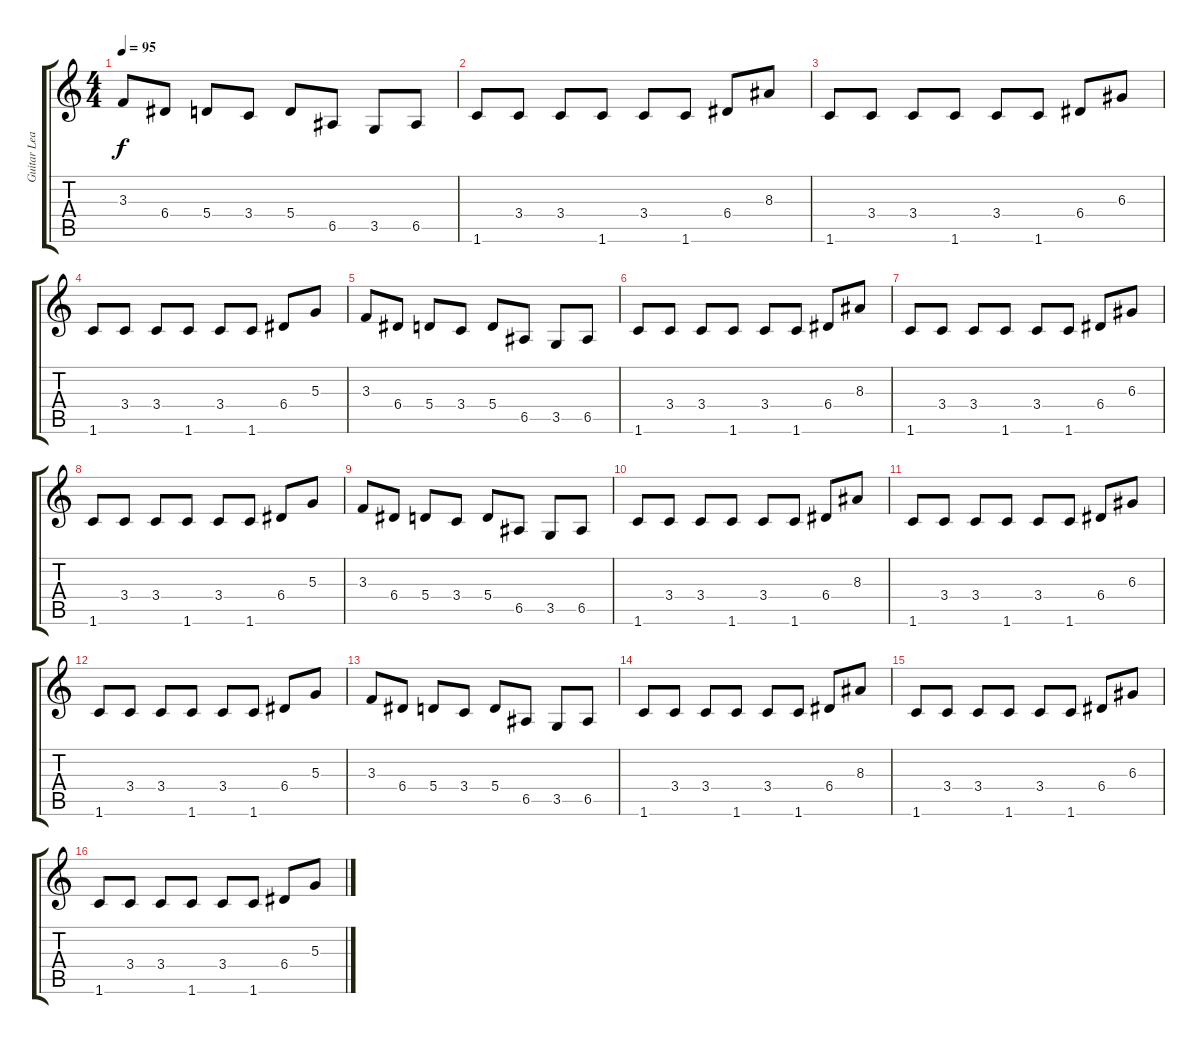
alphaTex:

\track ("Guitar Lead" "Guitar Lea") {instrument overdrivenguitar}
\staff {score tabs}
\tuning (B3 Gb3 D3 A2 E2 B1) {hide}
\ts (4 4)
\tempo 95
\clef g2
\ks c
3.3.8{dy f} 6.4.8 5.4.8 3.4.8 5.4.8 6.5.8 3.5.8 6.5.8 |
1.6.8{ot 8vb} 3.4.8 3.4.8 1.6.8{ot 8vb} 3.4.8 1.6.8{ot 8vb} 6.4.8 8.3.8 |
1.6.8{ot 8vb} 3.4.8 3.4.8 1.6.8{ot 8vb} 3.4.8 1.6.8{ot 8vb} 6.4.8 6.3.8 |
1.6.8{ot 8vb} 3.4.8 3.4.8 1.6.8{ot 8vb} 3.4.8 1.6.8{ot 8vb} 6.4.8 5.3.8 |
3.3.8 6.4.8 5.4.8 3.4.8 5.4.8 6.5.8 3.5.8 6.5.8 |
1.6.8{ot 8vb} 3.4.8 3.4.8 1.6.8{ot 8vb} 3.4.8 1.6.8{ot 8vb} 6.4.8 8.3.8 |
1.6.8{ot 8vb} 3.4.8 3.4.8 1.6.8{ot 8vb} 3.4.8 1.6.8{ot 8vb} 6.4.8 6.3.8 |
1.6.8{ot 8vb} 3.4.8 3.4.8 1.6.8{ot 8vb} 3.4.8 1.6.8{ot 8vb} 6.4.8 5.3.8 |
3.3.8 6.4.8 5.4.8 3.4.8 5.4.8 6.5.8 3.5.8 6.5.8 |
1.6.8{ot 8vb} 3.4.8 3.4.8 1.6.8{ot 8vb} 3.4.8 1.6.8{ot 8vb} 6.4.8 8.3.8 |
1.6.8{ot 8vb} 3.4.8 3.4.8 1.6.8{ot 8vb} 3.4.8 1.6.8{ot 8vb} 6.4.8 6.3.8 |
1.6.8{ot 8vb} 3.4.8 3.4.8 1.6.8{ot 8vb} 3.4.8 1.6.8{ot 8vb} 6.4.8 5.3.8 |
3.3.8 6.4.8 5.4.8 3.4.8 5.4.8 6.5.8 3.5.8 6.5.8 |
1.6.8{ot 8vb} 3.4.8 3.4.8 1.6.8{ot 8vb} 3.4.8 1.6.8{ot 8vb} 6.4.8 8.3.8 |
1.6.8{ot 8vb} 3.4.8 3.4.8 1.6.8{ot 8vb} 3.4.8 1.6.8{ot 8vb} 6.4.8 6.3.8 |
1.6.8{ot 8vb} 3.4.8 3.4.8 1.6.8{ot 8vb} 3.4.8 1.6.8{ot 8vb} 6.4.8 5.3.8
